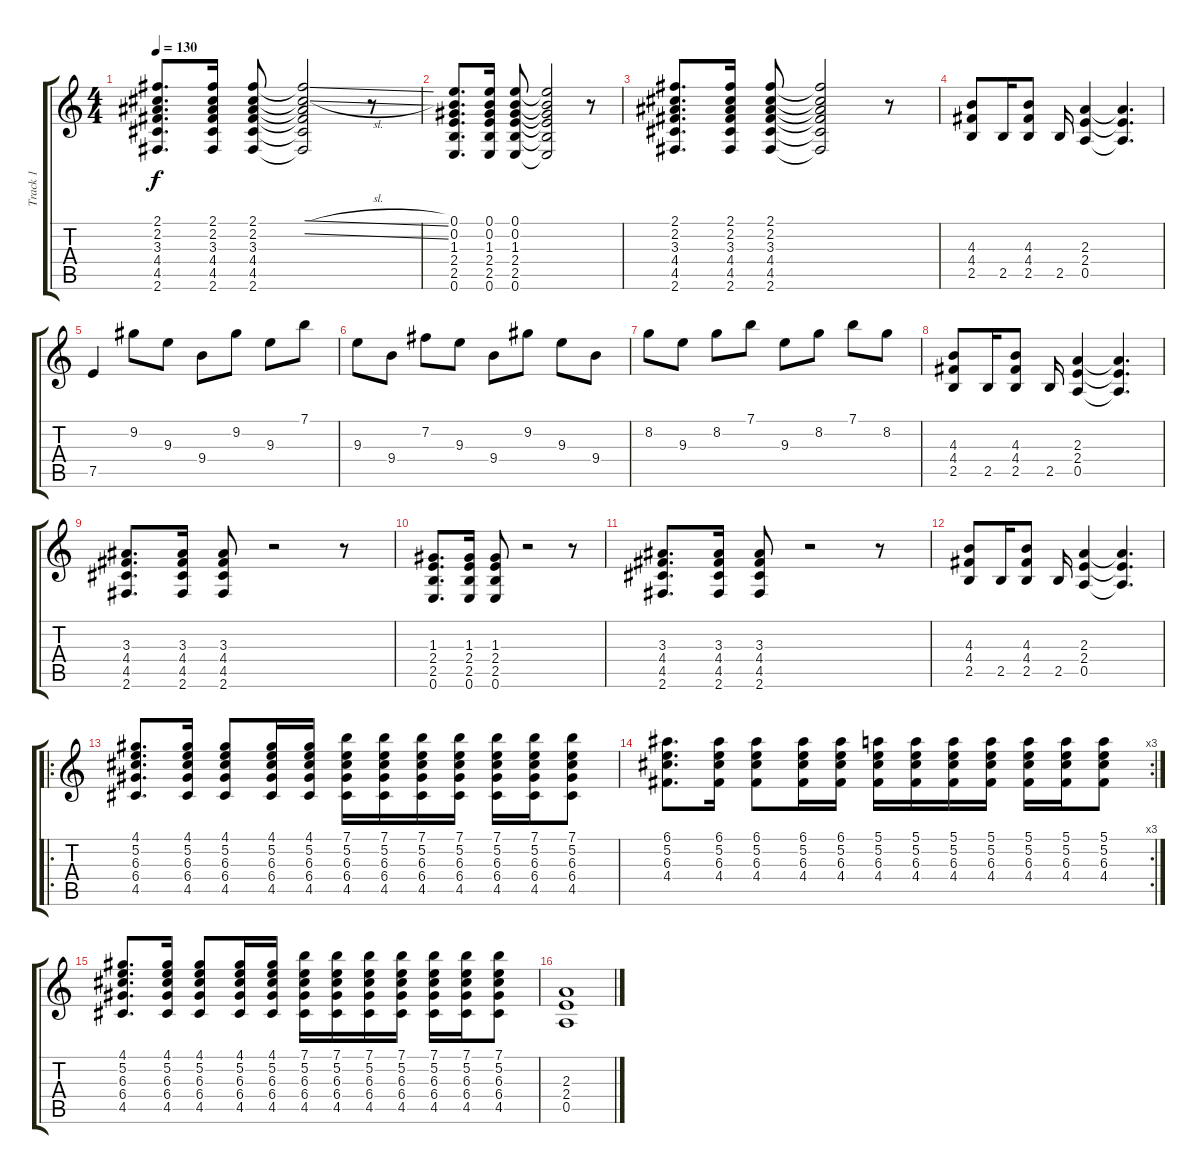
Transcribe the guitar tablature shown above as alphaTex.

\track ("Track 1" "Track 1") {instrument overdrivenguitar}
\staff {score tabs}
\tuning (E4 B3 G3 D3 A2 E2) {hide}
\ts (4 4)
\tempo 130
\clef g2
\ks c
(2.1 2.2 3.3 4.4 4.5 2.6).8{d dy f} (2.1 2.2 3.3 4.4 4.5 2.6).16 (2.1 2.2 3.3 4.4 4.5 2.6).8 (2.1{sl t} 2.2{sl t} 3.3{t} 4.4{t} 4.5{t} 2.6{t}).2 r.8 |
(0.1 0.2 1.3 2.4 2.5 0.6).8{d} (0.1 0.2 1.3 2.4 2.5 0.6).16 (0.1 0.2 1.3 2.4 2.5 0.6).8 (0.1{t} 0.2{t} 1.3{t} 2.4{t} 2.5{t} 0.6{t}).2 r.8 |
(2.1 2.2 3.3 4.4 4.5 2.6).8{d} (2.1 2.2 3.3 4.4 4.5 2.6).16 (2.1 2.2 3.3 4.4 4.5 2.6).8 (2.1{t} 2.2{t} 3.3{t} 4.4{t} 4.5{t} 2.6{t}).2 r.8 |
(4.3 4.4 2.5).8 2.5.16 (4.3 4.4 2.5).8 2.5.16 (2.3 2.4 0.5).4 (2.3{t} 2.4{t} 0.5{t}).4{d} |
7.5.4 9.2.8 9.3.8 9.4.8 9.2.8 9.3.8 7.1.8 |
9.3.8 9.4.8 7.2.8 9.3.8 9.4.8 9.2.8 9.3.8 9.4.8 |
8.2.8 9.3.8 8.2.8 7.1.8 9.3.8 8.2.8 7.1.8 8.2.8 |
(4.3 4.4 2.5).8 2.5.16 (4.3 4.4 2.5).8 2.5.16 (2.3 2.4 0.5).4 (2.3{t} 2.4{t} 0.5{t}).4{d} |
(3.3 4.4 4.5 2.6).8{d} (3.3 4.4 4.5 2.6).16 (3.3 4.4 4.5 2.6).8 r.2 r.8 |
(1.3 2.4 2.5 0.6).8{d} (1.3 2.4 2.5 0.6).16 (1.3 2.4 2.5 0.6).8 r.2 r.8 |
(3.3 4.4 4.5 2.6).8{d} (3.3 4.4 4.5 2.6).16 (3.3 4.4 4.5 2.6).8 r.2 r.8 |
(4.3 4.4 2.5).8 2.5.16 (4.3 4.4 2.5).8 2.5.16 (2.3 2.4 0.5).4 (2.3{t} 2.4{t} 0.5{t}).4{d} |
\ro
(4.1 5.2 6.3 6.4 4.5).8{d instrument electricguitarclean} (4.1 5.2 6.3 6.4 4.5).16 (4.1 5.2 6.3 6.4 4.5).8 (4.1 5.2 6.3 6.4 4.5).16 (4.1 5.2 6.3 6.4 4.5).16 (7.1 5.2 6.3 6.4 4.5).16 (7.1 5.2 6.3 6.4 4.5).16 (7.1 5.2 6.3 6.4 4.5).16 (7.1 5.2 6.3 6.4 4.5).16 (7.1 5.2 6.3 6.4 4.5).16 (7.1 5.2 6.3 6.4 4.5).16 (7.1 5.2 6.3 6.4 4.5).8 |
\rc 3
(6.1 5.2 6.3 4.4).8{d} (6.1 5.2 6.3 4.4).16 (6.1 5.2 6.3 4.4).8 (6.1 5.2 6.3 4.4).16 (6.1 5.2 6.3 4.4).16 (5.1 5.2 6.3 4.4).16 (5.1 5.2 6.3 4.4).16 (5.1 5.2 6.3 4.4).16 (5.1 5.2 6.3 4.4).16 (5.1 5.2 6.3 4.4).16 (5.1 5.2 6.3 4.4).16 (5.1 5.2 6.3 4.4).8 |
(4.1 5.2 6.3 6.4 4.5).8{d} (4.1 5.2 6.3 6.4 4.5).16 (4.1 5.2 6.3 6.4 4.5).8 (4.1 5.2 6.3 6.4 4.5).16 (4.1 5.2 6.3 6.4 4.5).16 (7.1 5.2 6.3 6.4 4.5).16 (7.1 5.2 6.3 6.4 4.5).16 (7.1 5.2 6.3 6.4 4.5).16 (7.1 5.2 6.3 6.4 4.5).16 (7.1 5.2 6.3 6.4 4.5).16 (7.1 5.2 6.3 6.4 4.5).16 (7.1 5.2 6.3 6.4 4.5).8 |
(2.3 2.4 0.5).1{instrument overdrivenguitar}
